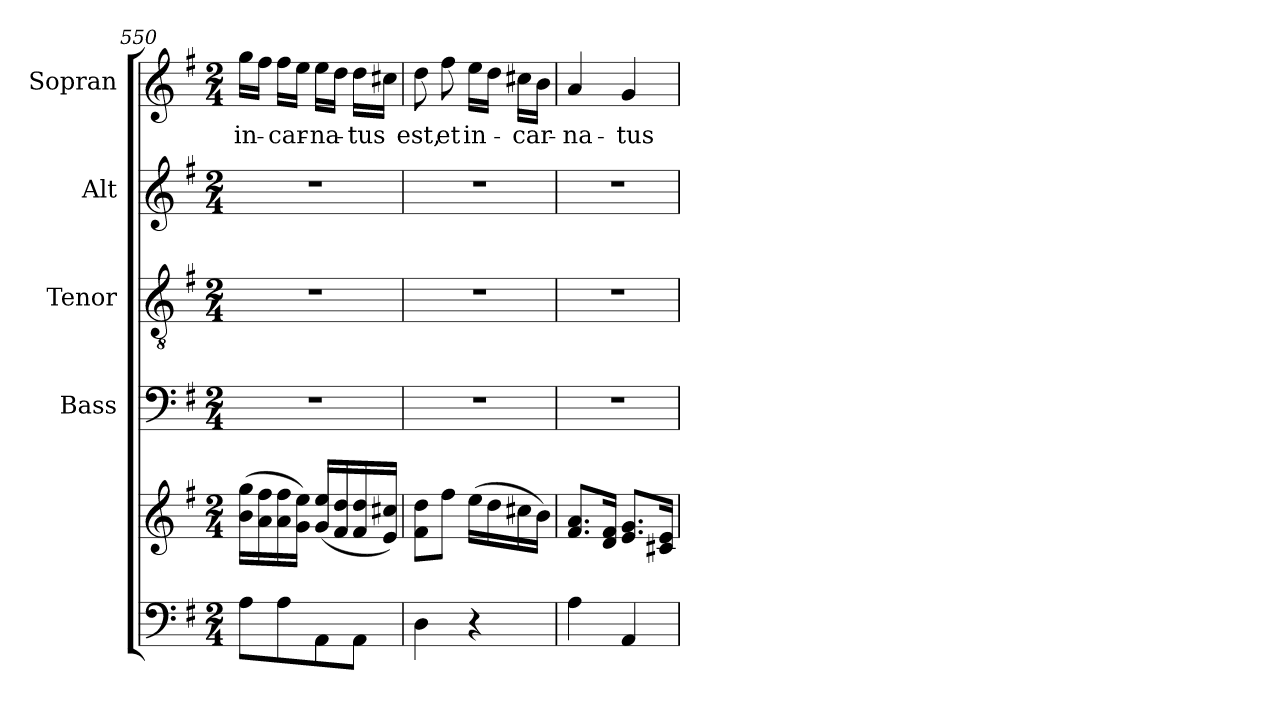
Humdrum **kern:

**kern	**kern	**kern	**kern	**kern	**kern	**text
*part5	*part5	*part4	*part3	*part2	*part1	*part1
*staff6	*staff5	*staff4	*staff3	*staff2	*staff1	*staff1
*	*	*I"Bass	*I"Tenor	*I"Alt	*I"Sopran	*
*	*	*I'B.	*I'T.	*I'A.	*I'S.	*
*clefF4	*clefG2	*clefF4	*clefGv2	*clefG2	*clefG2	*
*k[f#]	*k[f#]	*k[f#]	*k[f#]	*k[f#]	*k[f#]	*
*G:	*G:	*G:	*G:	*G:	*G:	*
*M2/4	*M2/4	*M2/4	*M2/4	*M2/4	*M2/4	*
=550	=550	=550	=550	=550	=550	=550
!	!	!	!	!	!	!LO:LY:b
8A\L	(>16b\ 16gg\LL	2r	2r	2r	16gg\LL	in-
.	16a\ 16ff#\	.	.	.	16ff#\JJ	.
!	!	!	!	!	!	!LO:LY:b
8A\	16a\ 16ff#\	.	.	.	16ff#\LL	-car-
.	16g\ 16ee\JJ)	.	.	.	16ee\JJ	.
!	!	!	!	!	!	!LO:LY:b
8AA\	(<16g/ 16ee/LL	.	.	.	16ee\LL	-na-
.	16f#/ 16dd/	.	.	.	16dd\JJ	.
!	!	!	!	!	!	!LO:LY:b
8AA\J	16f#/ 16dd/	.	.	.	16dd\LL	-tus
.	16e/ 16cc#X/JJ)	.	.	.	16cc#X\JJ	.
!!LO:LB:g=z
=551	=551	=551	=551	=551	=551	=551
!	!	!	!	!	!	!LO:LY:b
4D\	8f#\ 8dd\L	2r	2r	2r	8dd\	est,
!	!	!	!	!	!	!LO:LY:b
.	8ff#\J	.	.	.	8ff#\	et
!	!	!	!	!	!	!LO:LY:b
4r	(>16ee\LL	.	.	.	16ee\LL	in-
.	16dd\	.	.	.	16dd\JJ	.
!	!	!	!	!	!	!LO:LY:b
.	16cc#X\	.	.	.	16cc#X\LL	-car-
.	16b\JJ)	.	.	.	16b\JJ	.
=552	=552	=552	=552	=552	=552	=552
!	!	!	!	!	!	!LO:LY:b
4A\	8.f#/ 8.a/L	2r	2r	2r	4a/	-na-
.	16d/ 16f#/Jk	.	.	.	.	.
!	!	!	!	!	!	!LO:LY:b
4AA/	8.e/ 8.g/L	.	.	.	4g/	-tus
.	16c#X/ 16e/Jk	.	.	.	.	.
=	=	=	=	=	=	=
*-	*-	*-	*-	*-	*-	*-
